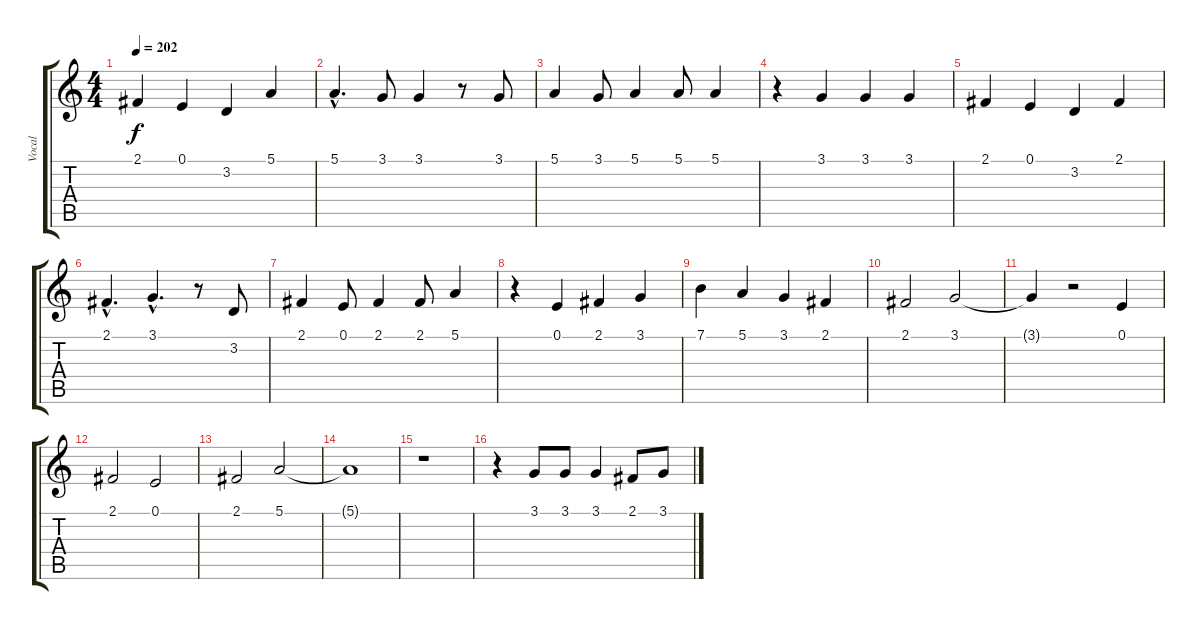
\track ("Vocal" "Vocal") {instrument altosax}
\staff {score tabs}
\tuning (E4 B3 G3 D3 A2 E2) {hide}
\ts (4 4)
\tempo 202
\clef g2
\ks c
2.1.4{dy f} 0.1.4 3.2.4 5.1.4 |
5.1{hac}.4{d} 3.1.8 3.1.4 r.8 3.1.8 |
5.1.4 3.1.8 5.1.4 5.1.8 5.1.4 |
r.4 3.1.4 3.1.4 3.1.4 |
2.1.4 0.1.4 3.2.4 2.1.4 |
2.1{hac}.4{d} 3.1{hac}.4{d} r.8 3.2.8 |
2.1.4 0.1.8 2.1.4 2.1.8 5.1.4 |
r.4 0.1.4 2.1.4 3.1.4 |
7.1.4 5.1.4 3.1.4 2.1.4 |
2.1.2 3.1.2 |
3.1{t}.4 r.2 0.1.4 |
2.1.2 0.1.2 |
2.1.2 5.1.2 |
5.1{t}.1 |
r.1 |
r.4 3.1.8 3.1.8 3.1.4 2.1.8 3.1.8
